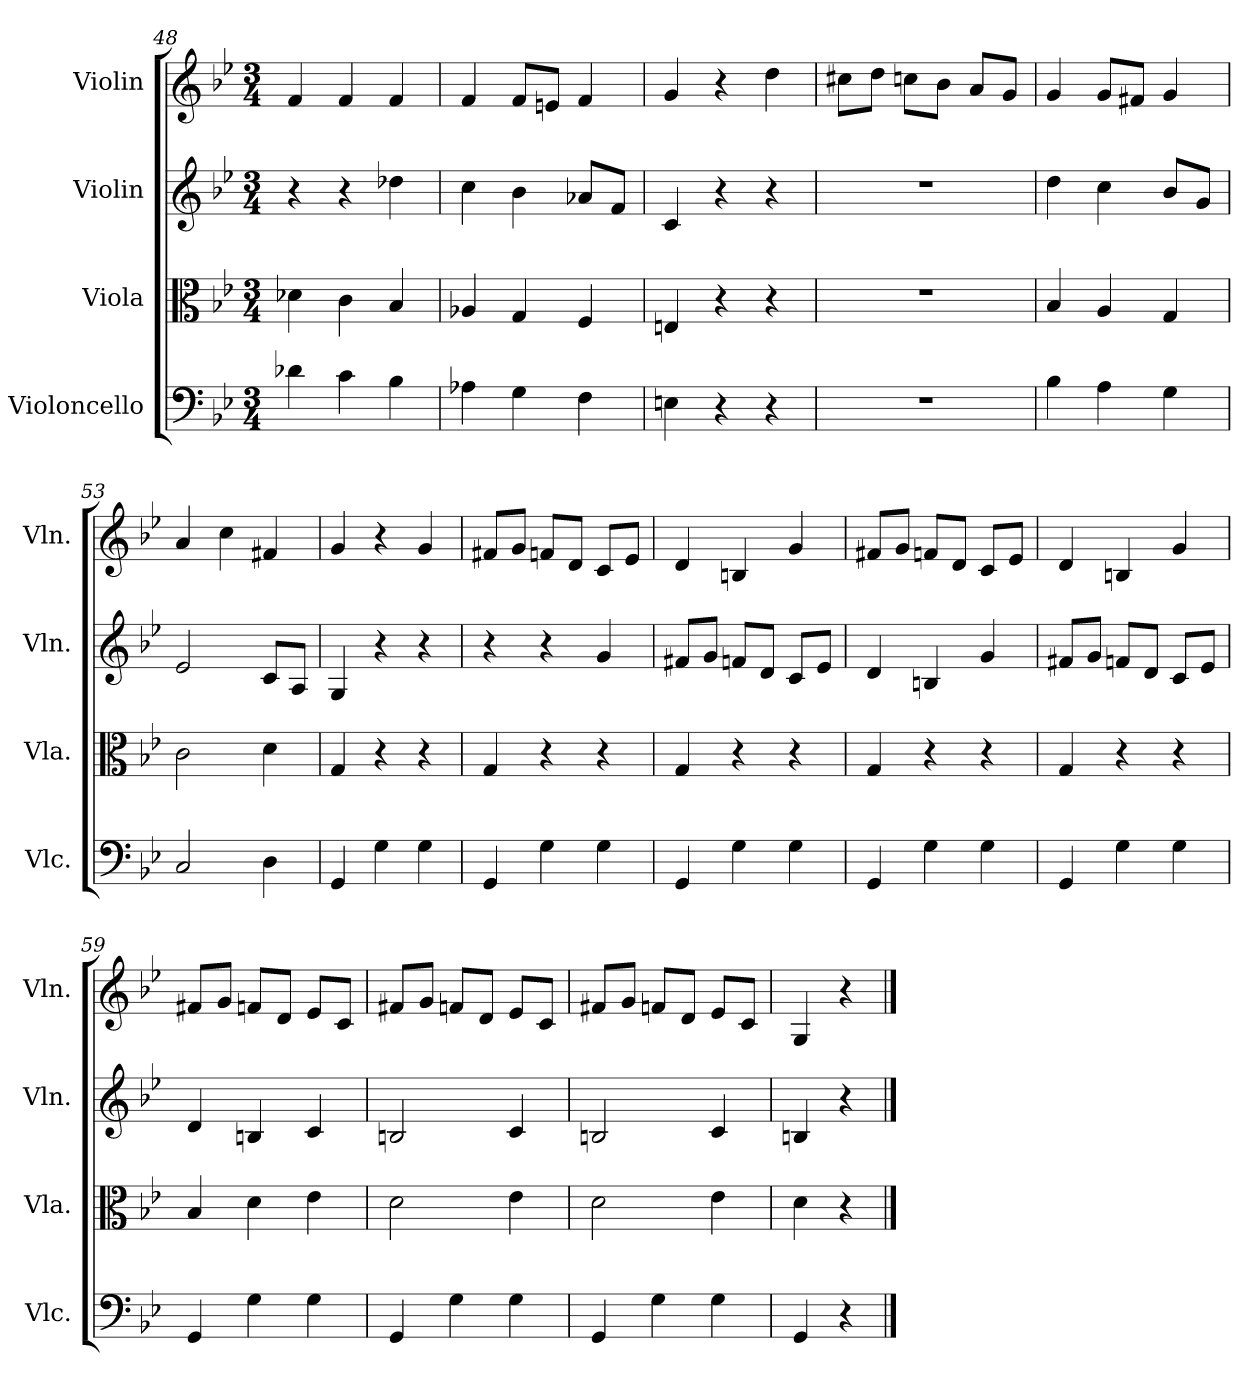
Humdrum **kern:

**kern	**kern	**kern	**kern
*part4	*part3	*part2	*part1
*staff4	*staff3	*staff2	*staff1
*I"Violoncello	*I"Viola	*I"Violin	*I"Violin
*I'Vlc.	*I'Vla.	*I'Vln.	*I'Vln.
*clefF4	*clefC3	*clefG2	*clefG2
*k[b-e-]	*k[b-e-]	*k[b-e-]	*k[b-e-]
*B-:	*B-:	*B-:	*B-:
*M3/4	*M3/4	*M3/4	*M3/4
=48	=48	=48	=48
4d-X\	4d-X\	4r	4f/
4c\	4c\	4r	4f/
4B-\	4B-/	4dd-X\	4f/
=49	=49	=49	=49
4A-X\	4A-X/	4cc\	4f/
4G\	4G/	4b-\	8f/L
.	.	.	8en/J
4F\	4F/	8a-X/L	4f/
.	.	8f/J	.
=50	=50	=50	=50
4En\	4En/	4c/	4g/
4r	4r	4r	4r
4r	4r	4r	4dd\
=51	=51	=51	=51
2.r	2.r	2.r	8cc#X\L
.	.	.	8dd\J
.	.	.	8ccn\L
.	.	.	8b-\J
.	.	.	8a/L
.	.	.	8g/J
=52	=52	=52	=52
4B-\	4B-/	4dd\	4g/
4A\	4A/	4cc\	8g/L
.	.	.	8f#X/J
4G\	4G/	8b-/L	4g/
.	.	8g/J	.
=53	=53	=53	=53
2C/	2c\	2e-/	4a/
.	.	.	4cc\
4D\	4d\	8c/L	4f#X/
.	.	8A/J	.
=54	=54	=54	=54
4GG/	4G/	4G/	4g/
4G\	4r	4r	4r
4G\	4r	4r	4g/
=55	=55	=55	=55
4GG/	4G/	4r	8f#X/L
.	.	.	8g/J
4G\	4r	4r	8fn/L
.	.	.	8d/J
4G\	4r	4g/	8c/L
.	.	.	8e-/J
=56	=56	=56	=56
4GG/	4G/	8f#X/L	4d/
.	.	8g/J	.
4G\	4r	8fn/L	4Bn/
.	.	8d/J	.
4G\	4r	8c/L	4g/
.	.	8e-/J	.
=57	=57	=57	=57
4GG/	4G/	4d/	8f#X/L
.	.	.	8g/J
4G\	4r	4Bn/	8fn/L
.	.	.	8d/J
4G\	4r	4g/	8c/L
.	.	.	8e-/J
=58	=58	=58	=58
4GG/	4G/	8f#X/L	4d/
.	.	8g/J	.
4G\	4r	8fn/L	4Bn/
.	.	8d/J	.
4G\	4r	8c/L	4g/
.	.	8e-/J	.
=59	=59	=59	=59
4GG/	4B-/	4d/	8f#X/L
.	.	.	8g/J
4G\	4d\	4Bn/	8fn/L
.	.	.	8d/J
4G\	4e-\	4c/	8e-/L
.	.	.	8c/J
=60	=60	=60	=60
4GG/	2d\	2Bn/	8f#X/L
.	.	.	8g/J
4G\	.	.	8fn/L
.	.	.	8d/J
4G\	4e-\	4c/	8e-/L
.	.	.	8c/J
=61	=61	=61	=61
4GG/	2d\	2Bn/	8f#X/L
.	.	.	8g/J
4G\	.	.	8fn/L
.	.	.	8d/J
4G\	4e-\	4c/	8e-/L
.	.	.	8c/J
=62	=62	=62	=62
4GG/	4d\	4Bn/	4G/
4r	4r	4r	4r
==	==	==	==
*-	*-	*-	*-
